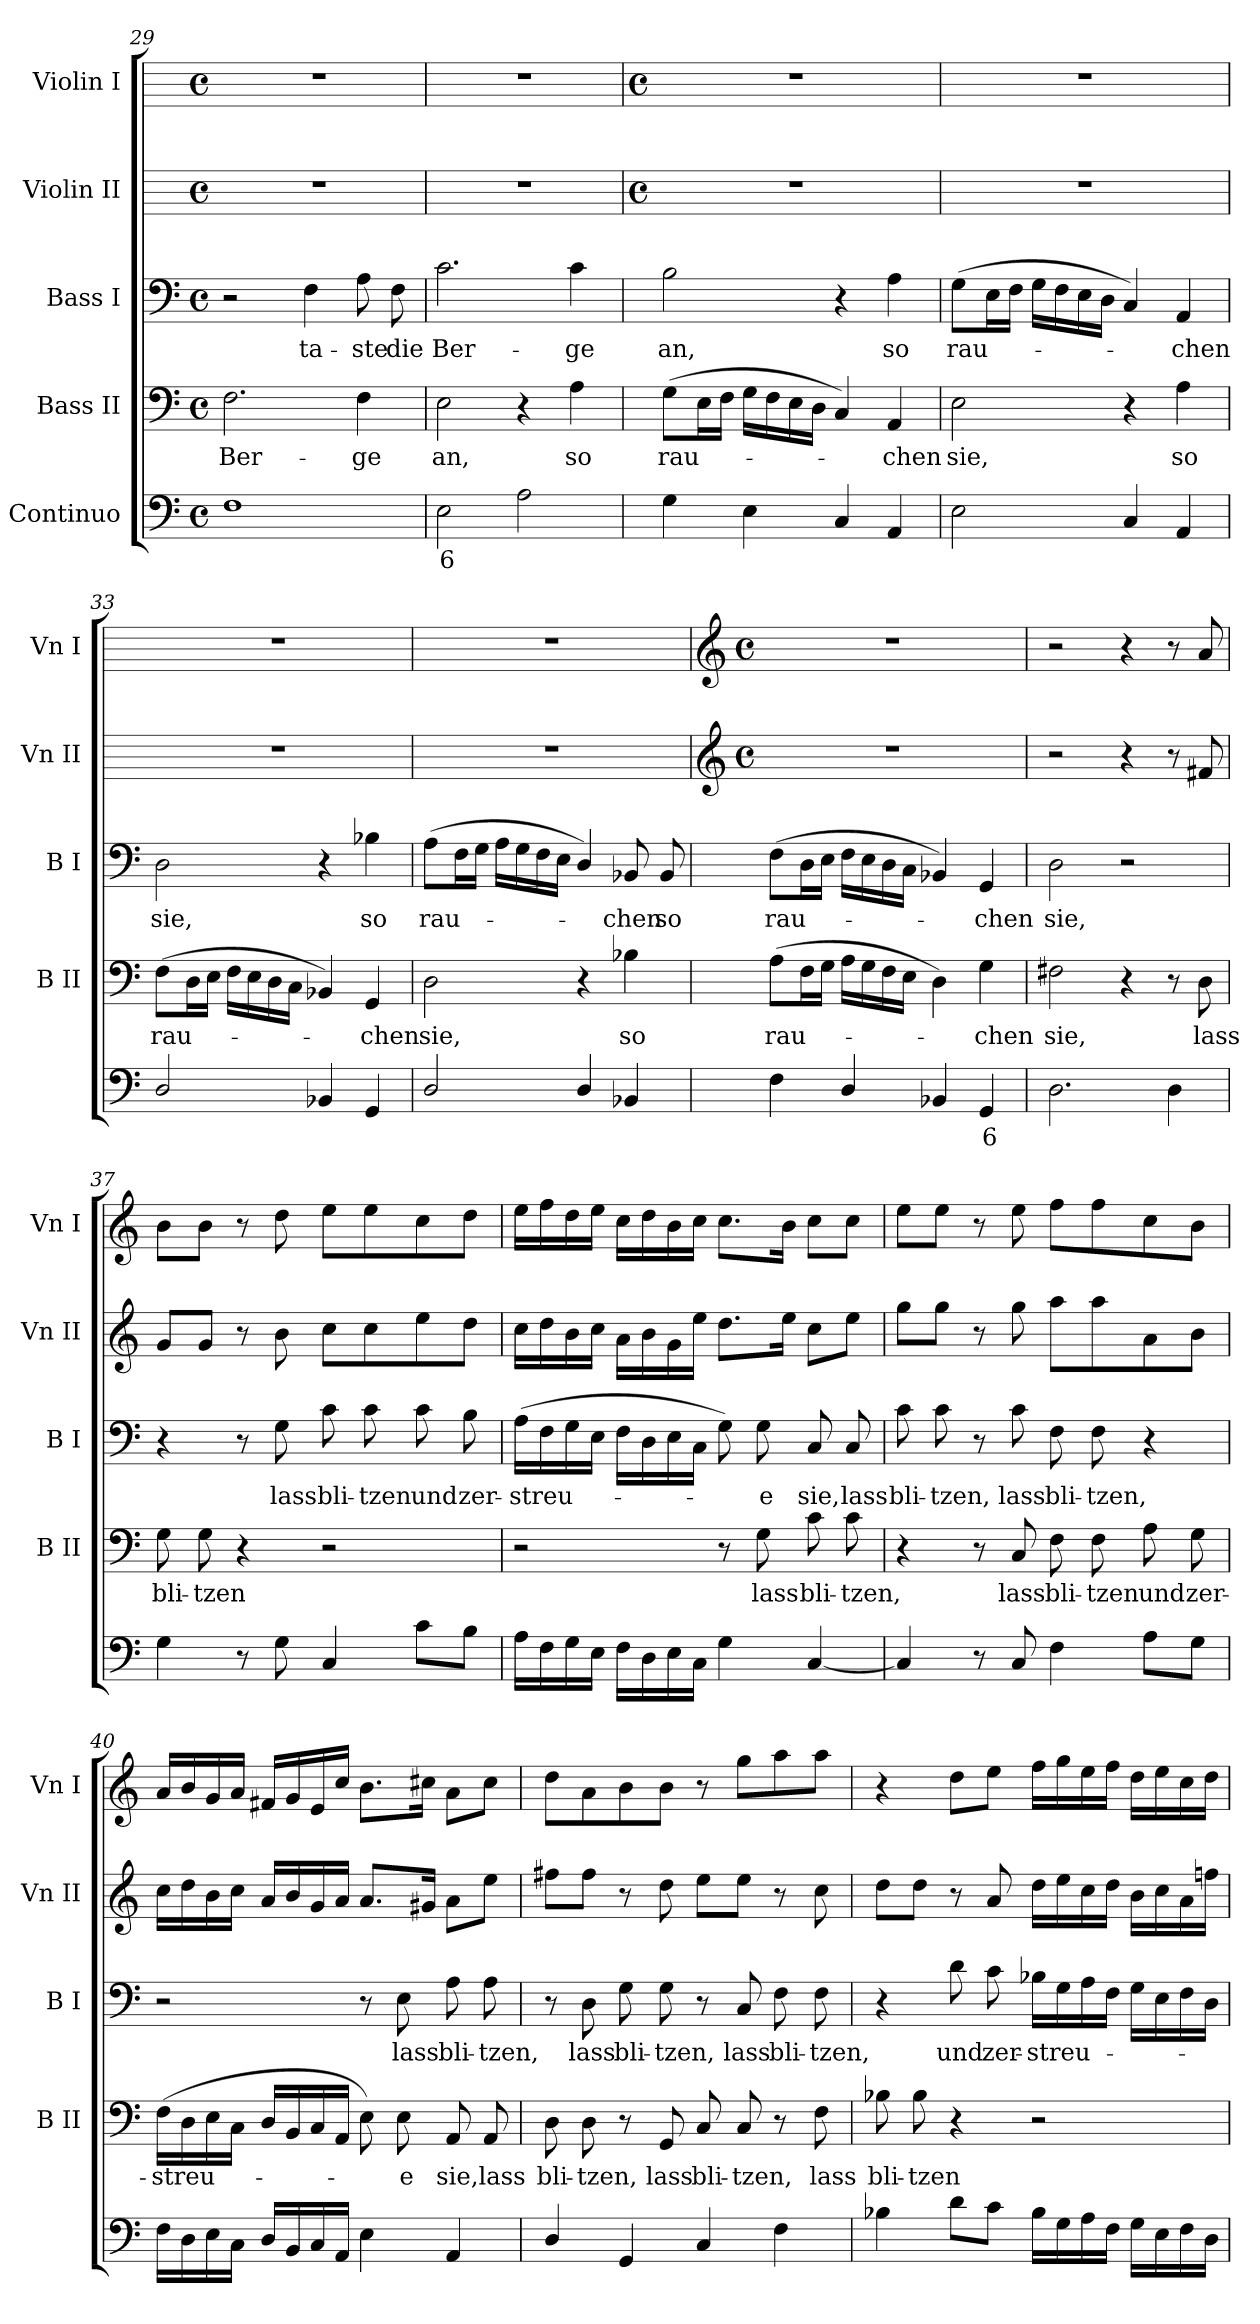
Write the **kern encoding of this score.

**kern	**text	**kern	**text	**kern	**text	**kern	**kern
*part5	*part5	*part4	*part4	*part3	*part3	*part2	*part1
*staff5	*staff5	*staff4	*staff4	*staff3	*staff3	*staff2	*staff1
*I"Continuo	*	*I"Bass II	*	*I"Bass I	*	*I"Violin II	*I"Violin I
*	*	*I'B II	*	*I'B I	*	*I'Vn II	*I'Vn I
*clefF4	*	*clefF4	*	*clefF4	*	*	*
*k[]	*	*k[]	*	*k[]	*	*	*
*C:	*	*C:	*	*C:	*	*	*
*M4/4	*	*M4/4	*	*M4/4	*	*M4/4	*M4/4
*met(c)	*	*met(c)	*	*met(c)	*	*met(c)	*met(c)
=29	=29	=29	=29	=29	=29	=29	=29
!	!	!	!LO:LY:b	!	!	!	!
1F	.	2.F	Ber-	2r	.	1r	1r
!	!	!	!	!	!LO:LY:b	!	!
.	.	.	.	4F	ta-	.	.
!	!	!	!LO:LY:b	!	!LO:LY:b	!	!
.	.	4F	-ge	8A	-ste	.	.
!	!	!	!	!	!LO:LY:b	!	!
.	.	.	.	8F	die	.	.
=30	=30	=30	=30	=30	=30	=30	=30
!	!LO:LY:b	!	!LO:LY:b	!	!LO:LY:b	!	!
2E	6	2E	an,	2.c	Ber-	1r	1r
2A	.	4r	.	.	.	.	.
!	!	!	!LO:LY:b	!	!LO:LY:b	!	!
.	.	4A	so	4c	-ge	.	.
!!LO:LB:g=z
=31	=31	=31	=31	=31	=31	=31	=31
*	*	*	*	*	*	*M4/4	*M4/4
*	*	*	*	*	*	*met(c)	*met(c)
!	!	!	!LO:LY:b	!	!LO:LY:b	!	!
4G	.	(>8GL	rau-	2B	an,	1r	1r
.	.	16EL	.	.	.	.	.
.	.	16FJJ	.	.	.	.	.
4E	.	16GLL	.	.	.	.	.
.	.	16F	.	.	.	.	.
.	.	16E	.	.	.	.	.
.	.	16DJJ	.	.	.	.	.
4C	.	4C)	.	4r	.	.	.
!	!	!	!LO:LY:b	!	!LO:LY:b	!	!
4AA	.	4AA	chen	4A	so	.	.
=32	=32	=32	=32	=32	=32	=32	=32
!	!	!	!LO:LY:b	!	!LO:LY:b	!	!
2E	.	2E	sie,	(>8GL	rau-	1r	1r
.	.	.	.	16EL	.	.	.
.	.	.	.	16FJJ	.	.	.
.	.	.	.	16GLL	.	.	.
.	.	.	.	16F	.	.	.
.	.	.	.	16E	.	.	.
.	.	.	.	16DJJ	.	.	.
4C	.	4r	.	4C)	.	.	.
!	!	!	!LO:LY:b	!	!LO:LY:b	!	!
4AA	.	4A	so	4AA	chen	.	.
=33	=33	=33	=33	=33	=33	=33	=33
!	!	!	!LO:LY:b	!	!LO:LY:b	!	!
2D/	.	(>8FL	rau-	2D	sie,	1r	1r
.	.	16DL	.	.	.	.	.
.	.	16EJJ	.	.	.	.	.
.	.	16FLL	.	.	.	.	.
.	.	16E	.	.	.	.	.
.	.	16D	.	.	.	.	.
.	.	16CJJ	.	.	.	.	.
4BB-X	.	4BB-X)	.	4r	.	.	.
!	!	!	!LO:LY:b	!	!LO:LY:b	!	!
4GG	.	4GG	chen	4B-X	so	.	.
=34	=34	=34	=34	=34	=34	=34	=34
!	!	!	!LO:LY:b	!	!LO:LY:b	!	!
2D/	.	2D	sie,	(>8AL	rau-	1r	1r
.	.	.	.	16FL	.	.	.
.	.	.	.	16GJJ	.	.	.
.	.	.	.	16ALL	.	.	.
.	.	.	.	16G	.	.	.
.	.	.	.	16F	.	.	.
.	.	.	.	16EJJ	.	.	.
4D/	.	4r	.	4D/)	.	.	.
!	!	!	!LO:LY:b	!	!LO:LY:b	!	!
4BB-X	.	4B-X	so	8BB-X	chen	.	.
!	!	!	!	!	!LO:LY:b	!	!
.	.	.	.	8BB-	so	.	.
!!LO:LB:g=z
=35	=35	=35	=35	=35	=35	=35	=35
*	*	*	*	*	*	*clefG2	*clefG2
*	*	*	*	*	*	*k[]	*k[]
*	*	*	*	*	*	*C:	*C:
*	*	*	*	*	*	*M4/4	*M4/4
*	*	*	*	*	*	*met(c)	*met(c)
!	!	!	!LO:LY:b	!	!LO:LY:b	!	!
4F	.	(>8AL	rau-	(>8FL	rau-	1r	1r
.	.	16FL	.	16DL	.	.	.
.	.	16GJJ	.	16EJJ	.	.	.
4D/	.	16ALL	.	16FLL	.	.	.
.	.	16G	.	16E	.	.	.
.	.	16F	.	16D	.	.	.
.	.	16EJJ	.	16CJJ	.	.	.
4BB-X	.	4D)	.	4BB-X)	.	.	.
!	!LO:LY:b	!	!LO:LY:b	!	!LO:LY:b	!	!
4GG	6	4G	chen	4GG	chen	.	.
=36	=36	=36	=36	=36	=36	=36	=36
!	!	!	!LO:LY:b	!	!LO:LY:b	!	!
2.D	.	2F#X	sie,	2D	sie,	2r	2r
.	.	4r	.	2r	.	4r	4r
4D	.	8r	.	.	.	8r	8r
!	!	!	!LO:LY:b	!	!	!	!
.	.	8D	lass	.	.	8f#X	8a
=37	=37	=37	=37	=37	=37	=37	=37
!	!	!	!LO:LY:b	!	!	!	!
4G	.	8G	bli-	4r	.	8gL	8bL
!	!	!	!LO:LY:b	!	!	!	!
.	.	8G	-tzen	.	.	8gJ	8bJ
8r	.	4r	.	8r	.	8r	8r
!	!	!	!	!	!LO:LY:b	!	!
8G	.	.	.	8G	lass	8b	8dd
!	!	!	!	!	!LO:LY:b	!	!
4C	.	2r	.	8c	bli-	8ccL	8eeL
!	!	!	!	!	!LO:LY:b	!	!
.	.	.	.	8c	-tzen	8cc	8ee
!	!	!	!	!	!LO:LY:b	!	!
8cL	.	.	.	8c	und	8ee	8cc
!	!	!	!	!	!LO:LY:b	!	!
8BJ	.	.	.	8B	zer-	8ddJ	8ddJ
=38	=38	=38	=38	=38	=38	=38	=38
!	!	!	!	!	!LO:LY:b	!	!
16ALL	.	2r	.	(>16ALL	-streu-	16ccLL	16eeLL
16F	.	.	.	16F	.	16dd	16ff
16G	.	.	.	16G	.	16b	16dd
16EJJ	.	.	.	16EJJ	.	16ccJJ	16eeJJ
16FLL	.	.	.	16FLL	.	16aLL	16ccLL
16D	.	.	.	16D	.	16b	16dd
16E	.	.	.	16E	.	16g	16b
16CJJ	.	.	.	16CJJ	.	16eeJJ	16ccJJ
4G	.	8r	.	8G)	.	8.ddL	8.ccL
!	!	!	!LO:LY:b	!	!LO:LY:b	!	!
.	.	8G	lass	8G	e	.	.
.	.	.	.	.	.	16eeJ	16bJ
!	!	!	!LO:LY:b	!	!LO:LY:b	!	!
[4C	.	8c	bli-	8C	sie,	8ccL	8ccL
!	!	!	!LO:LY:b	!	!LO:LY:b	!	!
.	.	8c	-tzen,	8C	lass	8eeJ	8ccJ
!!LO:LB:g=z
=39	=39	=39	=39	=39	=39	=39	=39
!	!	!	!	!	!LO:LY:b	!	!
4C]	.	4r	.	8c	bli-	8ggL	8eeL
!	!	!	!	!	!LO:LY:b	!	!
.	.	.	.	8c	-tzen,	8ggJ	8eeJ
8r	.	8r	.	8r	.	8r	8r
!	!	!	!LO:LY:b	!	!LO:LY:b	!	!
8C	.	8C	lass	8c	lass	8gg	8ee
!	!	!	!LO:LY:b	!	!LO:LY:b	!	!
4F	.	8F	bli-	8F	bli-	8aaL	8ffL
!	!	!	!LO:LY:b	!	!LO:LY:b	!	!
.	.	8F	-tzen	8F	-tzen,	8aa	8ff
!	!	!	!LO:LY:b	!	!	!	!
8AL	.	8A	und	4r	.	8a	8cc
!	!	!	!LO:LY:b	!	!	!	!
8GJ	.	8G	zer-	.	.	8bJ	8bJ
=40	=40	=40	=40	=40	=40	=40	=40
!	!	!	!LO:LY:b	!	!	!	!
16FLL	.	(>16FLL	-streu-	2r	.	16ccLL	16aLL
16D	.	16D	.	.	.	16dd	16b
16E	.	16E	.	.	.	16b	16g
16CJJ	.	16CJJ	.	.	.	16ccJJ	16aJJ
16DLL	.	16DLL	.	.	.	16aLL	16f#XLL
16BB	.	16BB	.	.	.	16b	16g
16C	.	16C	.	.	.	16g	16e
16AAJJ	.	16AAJJ	.	.	.	16aJJ	16ccJJ
4E	.	8E)	.	8r	.	8.aL	8.bL
!	!	!	!LO:LY:b	!	!LO:LY:b	!	!
.	.	8E	e	8E	lass	.	.
.	.	.	.	.	.	16g#XJ	16cc#XJ
!	!	!	!LO:LY:b	!	!LO:LY:b	!	!
4AA	.	8AA	sie,	8A	bli-	8aL	8aL
!	!	!	!LO:LY:b	!	!LO:LY:b	!	!
.	.	8AA	lass	8A	-tzen,	8eeJ	8cc#J
=41	=41	=41	=41	=41	=41	=41	=41
!	!	!	!LO:LY:b	!	!	!	!
4D/	.	8D	bli-	8r	.	8ff#XL	8ddL
!	!	!	!LO:LY:b	!	!LO:LY:b	!	!
.	.	8D	-tzen,	8D	lass	8ff#J	8a
!	!	!	!	!	!LO:LY:b	!	!
4GG	.	8r	.	8G	bli-	8r	8b
!	!	!	!LO:LY:b	!	!LO:LY:b	!	!
.	.	8GG	lass	8G	-tzen,	8dd	8bJ
!	!	!	!LO:LY:b	!	!	!	!
4C	.	8C	bli-	8r	.	8eeL	8r
!	!	!	!LO:LY:b	!	!LO:LY:b	!	!
.	.	8C	-tzen,	8C	lass	8eeJ	8ggL
!	!	!	!	!	!LO:LY:b	!	!
4F	.	8r	.	8F	bli-	8r	8aa
!	!	!	!LO:LY:b	!	!LO:LY:b	!	!
.	.	8F	lass	8F	-tzen,	8cc	8aaJ
!!LO:LB:g=z
=42	=42	=42	=42	=42	=42	=42	=42
!	!	!	!LO:LY:b	!	!	!	!
4B-X	.	8B-X	bli-	4r	.	8ddL	4r
!	!	!	!LO:LY:b	!	!	!	!
.	.	8B-	-tzen	.	.	8ddJ	.
!	!	!	!	!	!LO:LY:b	!	!
8dL	.	4r	.	8d	und	8r	8ddL
!	!	!	!	!	!LO:LY:b	!	!
8cJ	.	.	.	8c	zer-	8a	8eeJ
!	!	!	!	!	!LO:LY:b	!	!
16B-LL	.	2r	.	16B-XLL	-streu-	16ddLL	16ffLL
16G	.	.	.	16G	.	16ee	16gg
16A	.	.	.	16A	.	16cc	16ee
16FJJ	.	.	.	16FJJ	.	16ddJJ	16ffJJ
16GLL	.	.	.	16GLL	.	16bLL	16ddLL
16E	.	.	.	16E	.	16cc	16ee
16F	.	.	.	16F	.	16a	16cc
16DJJ	.	.	.	16DJJ	.	16ffnJJ	16ddJJ
=	=	=	=	=	=	=	=
*-	*-	*-	*-	*-	*-	*-	*-
